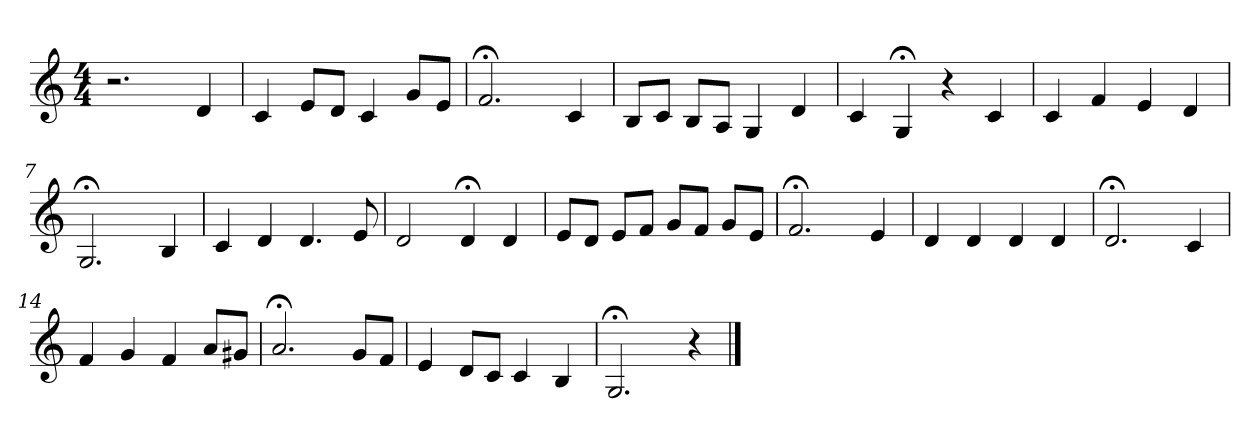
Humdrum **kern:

**kern
*part1
*staff1
*clefG2
*k[]
*C:
*M4/4
=1
2.r
4d
=2
4c
8e/L
8d/J
4c
8g/L
8e/J
=3
2.f;<
4c
=4
8B/L
8c/J
8B/L
8A/J
4G
4d
=5
4c
4G;<
4r
4c
=6
4c
4f
4e
4d
=7
2.G;<
4B
=8
4c
4d
4.d
8e
=9
2d
4d;<
4d
=10
8e/L
8d/J
8e/L
8f/J
8g/L
8f/J
8g/L
8e/J
=11
2.f;<
4e
=12
4d
4d
4d
4d
=13
2.d;<
4c
=14
4f
4g
4f
8a/L
8g#X/J
=15
2.a;<
8g/L
8f/J
=16
4e
8d/L
8c/J
4c
4B
=17
2.G;<
4r
==
*-
